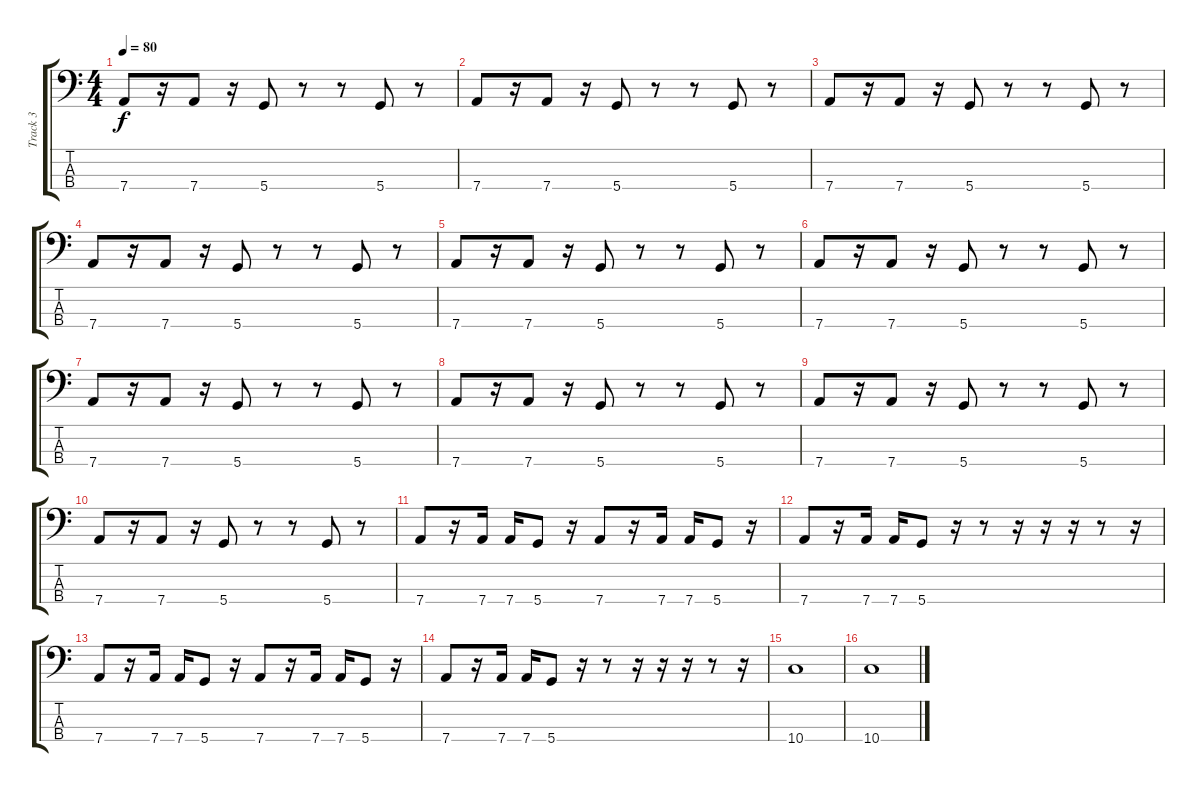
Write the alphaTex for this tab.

\track ("Track 3" "Track 3") {instrument electricbassfinger}
\staff {score tabs}
\tuning (F2 C2 G1 D1) {hide}
\ts (4 4)
\tempo 80
\clef f4
\ks c
7.4.8{dy f} r.16 7.4.8 r.16 5.4.8 r.8 r.8 5.4.8 r.8 |
7.4.8 r.16 7.4.8 r.16 5.4.8 r.8 r.8 5.4.8 r.8 |
7.4.8 r.16 7.4.8 r.16 5.4.8 r.8 r.8 5.4.8 r.8 |
7.4.8 r.16 7.4.8 r.16 5.4.8 r.8 r.8 5.4.8 r.8 |
7.4.8 r.16 7.4.8 r.16 5.4.8 r.8 r.8 5.4.8 r.8 |
7.4.8 r.16 7.4.8 r.16 5.4.8 r.8 r.8 5.4.8 r.8 |
7.4.8 r.16 7.4.8 r.16 5.4.8 r.8 r.8 5.4.8 r.8 |
7.4.8 r.16 7.4.8 r.16 5.4.8 r.8 r.8 5.4.8 r.8 |
7.4.8 r.16 7.4.8 r.16 5.4.8 r.8 r.8 5.4.8 r.8 |
7.4.8 r.16 7.4.8 r.16 5.4.8 r.8 r.8 5.4.8 r.8 |
7.4.8 r.16 7.4.16 7.4.16 5.4.8 r.16 7.4.8 r.16 7.4.16 7.4.16 5.4.8 r.16 |
7.4.8 r.16 7.4.16 7.4.16 5.4.8 r.16 r.8 r.16 r.16 r.16 r.8 r.16 |
7.4.8 r.16 7.4.16 7.4.16 5.4.8 r.16 7.4.8 r.16 7.4.16 7.4.16 5.4.8 r.16 |
7.4.8 r.16 7.4.16 7.4.16 5.4.8 r.16 r.8 r.16 r.16 r.16 r.8 r.16 |
10.4.1 |
10.4.1
